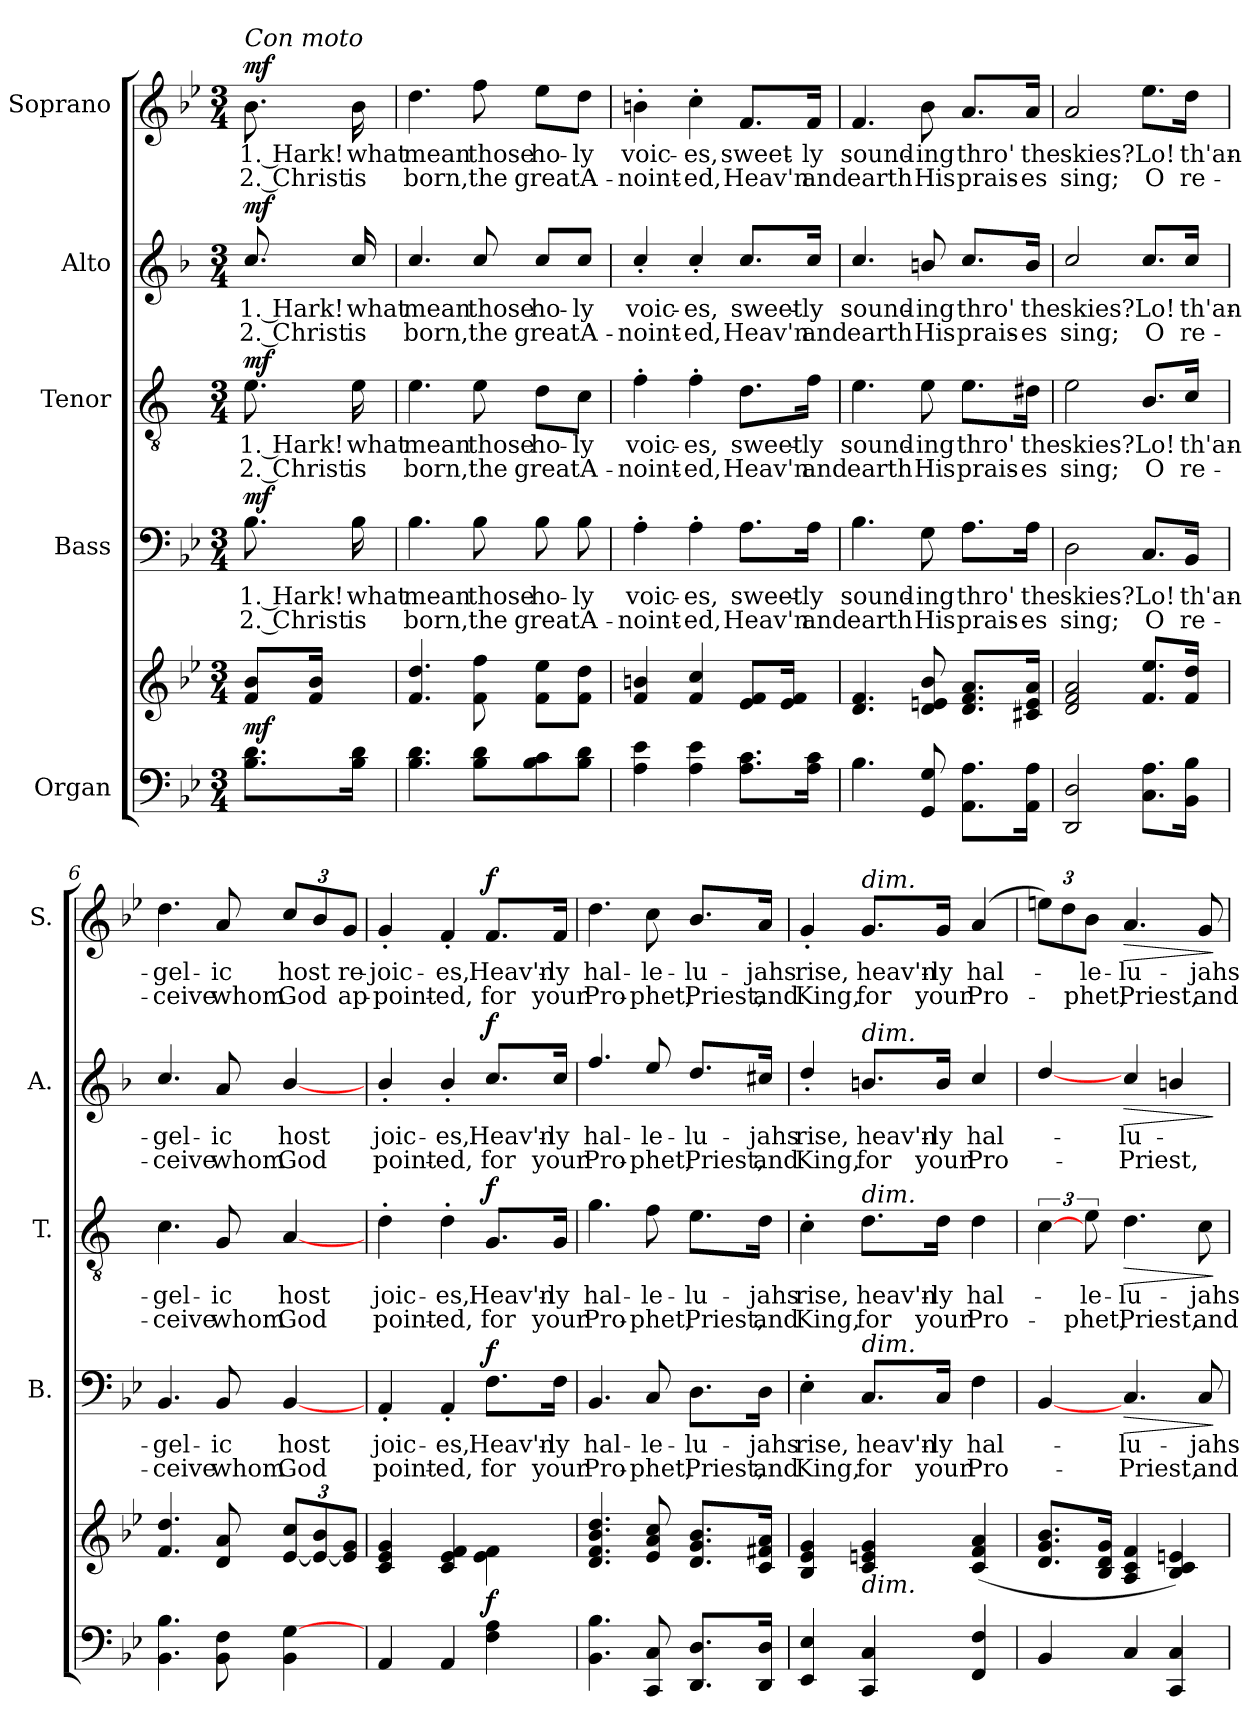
**kern	**kern	**dynam	**kern	**text	**text	**dynam	**kern	**text	**text	**dynam	**kern	**text	**text	**dynam	**kern	**text	**text	**dynam
*part5	*part5	*part5	*part4	*part4	*part4	*part4	*part3	*part3	*part3	*part3	*part2	*part2	*part2	*part2	*part1	*part1	*part1	*part1
*staff6	*staff5	*staff5/6	*staff4	*staff4	*staff4	*staff4	*staff3	*staff3	*staff3	*staff3	*staff2	*staff2	*staff2	*staff2	*staff1	*staff1	*staff1	*staff1
*I"Organ	*	*	*I"Bass	*	*	*	*I"Tenor	*	*	*	*I"Alto	*	*	*	*I"Soprano	*	*	*
*	*	*	*I'B.	*	*	*	*I'T.	*	*	*	*I'A.	*	*	*	*I'S.	*	*	*
*clefF4	*clefG2	*	*clefF4	*	*	*	*clefGv2	*	*	*	*clefG2	*	*	*	*clefG2	*	*	*
*	*	*	*	*	*	*	*ITrd1c2	*	*	*	*ITrd4c7	*	*	*	*	*	*	*
*k[b-e-]	*k[b-e-]	*	*k[b-e-]	*	*	*	*k[b-e-]	*	*	*	*k[b-e-]	*	*	*	*k[b-e-]	*	*	*
*B-:	*B-:	*	*B-:	*	*	*	*B-:	*	*	*	*B-:	*	*	*	*B-:	*	*	*
*M3/4	*M3/4	*	*M3/4	*	*	*	*M3/4	*	*	*	*M3/4	*	*	*	*M3/4	*	*	*
=1	=1	=1	=1	=1	=1	=1	=1	=1	=1	=1	=1	=1	=1	=1	=1	=1	=1	=1
!	!	!	!	!	!	!	!	!	!	!	!	!	!	!	!LO:TX:a:i:t=Con moto	!	!	!
!	!	!LO:DY:a=2	!	!LO:LY:b	!LO:LY:b	!LO:DY:a	!	!LO:LY:b	!LO:LY:b	!LO:DY:a	!	!LO:LY:b	!LO:LY:b	!LO:DY:a	!	!LO:LY:b	!LO:LY:b	!LO:DY:a
8.B-\ 8.d\L	8f/ 8b-/L	mf	8.B-\	1. Hark!	2. Christ	mf	8.d\	1. Hark!	2. Christ	mf	8.f/	1. Hark!	2. Christ	mf	8.b-\	1. Hark!	2. Christ	mf
.	16f/ 16b-/Jk	.	.	.	.	.	.	.	.	.	.	.	.	.	.	.	.	.
!	!	!	!	!LO:LY:b	!LO:LY:b	!	!	!LO:LY:b	!LO:LY:b	!	!	!LO:LY:b	!LO:LY:b	!	!	!LO:LY:b	!LO:LY:b	!
16B-\ 16d\Jk	16ryy	.	16B-\	what	is	.	16d\	what	is	.	16f/	what	is	.	16b-\	what	is	.
=2	=2	=2	=2	=2	=2	=2	=2	=2	=2	=2	=2	=2	=2	=2	=2	=2	=2	=2
!	!	!	!	!LO:LY:b	!LO:LY:b	!	!	!LO:LY:b	!LO:LY:b	!	!	!LO:LY:b	!LO:LY:b	!	!	!LO:LY:b	!LO:LY:b	!
4.B-\ 4.d\	4.f/ 4.dd/	.	4.B-\	mean	born,	.	4.d\	mean	born,	.	4.f/	mean	born,	.	4.dd\	mean	born,	.
!	!	!	!	!LO:LY:b	!LO:LY:b	!	!	!LO:LY:b	!LO:LY:b	!	!	!LO:LY:b	!LO:LY:b	!	!	!LO:LY:b	!LO:LY:b	!
8B-\ 8d\L	8f\ 8ff\	.	8B-\	those	the	.	8d\	those	the	.	8f/	those	the	.	8ff\	those	the	.
!	!	!	!	!LO:LY:b	!LO:LY:b	!	!	!LO:LY:b	!LO:LY:b	!	!	!LO:LY:b	!LO:LY:b	!	!	!LO:LY:b	!LO:LY:b	!
8B-\ 8c\	8f\ 8ee-\L	.	8B-\	ho-	great	.	8c\L	ho-	great	.	8f/L	ho-	great	.	8ee-\L	ho-	great	.
!	!	!	!	!LO:LY:b	!LO:LY:b	!	!	!LO:LY:b	!LO:LY:b	!	!	!LO:LY:b	!LO:LY:b	!	!	!LO:LY:b	!LO:LY:b	!
8B-\ 8d\J	8f\ 8dd\J	.	8B-\	-ly	A-	.	8B-\J	-ly	A-	.	8f/J	-ly	A-	.	8dd\J	-ly	A-	.
=3	=3	=3	=3	=3	=3	=3	=3	=3	=3	=3	=3	=3	=3	=3	=3	=3	=3	=3
!	!	!	!	!LO:LY:b	!LO:LY:b	!	!	!LO:LY:b	!LO:LY:b	!	!	!LO:LY:b	!LO:LY:b	!	!	!LO:LY:b	!LO:LY:b	!
4A\ 4e-\	4f/ 4bn/	.	4A'>\	voic-	-noint-	.	4e-'>\	voic-	-noint-	.	4f'</	voic-	-noint-	.	4bn'>\	voic-	-noint-	.
!	!	!	!	!LO:LY:b	!LO:LY:b	!	!	!LO:LY:b	!LO:LY:b	!	!	!LO:LY:b	!LO:LY:b	!	!	!LO:LY:b	!LO:LY:b	!
4A\ 4e-\	4f/ 4cc/	.	4A'>\	-es,	-ed,	.	4e-'>\	-es,	-ed,	.	4f'</	-es,	-ed,	.	4cc'>\	-es,	-ed,	.
!	!	!	!	!LO:LY:b	!LO:LY:b	!	!	!LO:LY:b	!LO:LY:b	!	!	!LO:LY:b	!LO:LY:b	!	!	!LO:LY:b	!LO:LY:b	!
8.A\ 8.c\L	8e-/ 8f/L	.	8.A\L	sweet-	Heav'n	.	8.c\L	sweet-	Heav'n	.	8.f/L	sweet-	Heav'n	.	8.f/L	sweet-	Heav'n	.
.	16e-/ 16f/Jk	.	.	.	.	.	.	.	.	.	.	.	.	.	.	.	.	.
!	!	!	!	!LO:LY:b	!LO:LY:b	!	!	!LO:LY:b	!LO:LY:b	!	!	!LO:LY:b	!LO:LY:b	!	!	!LO:LY:b	!LO:LY:b	!
16A\ 16c\Jk	16ryy	.	16A\Jk	-ly	and	.	16e-\Jk	-ly	and	.	16f/Jk	-ly	and	.	16f/Jk	-ly	and	.
=4	=4	=4	=4	=4	=4	=4	=4	=4	=4	=4	=4	=4	=4	=4	=4	=4	=4	=4
!	!	!	!	!LO:LY:b	!LO:LY:b	!	!	!LO:LY:b	!LO:LY:b	!	!	!LO:LY:b	!LO:LY:b	!	!	!LO:LY:b	!LO:LY:b	!
4.B-\	4.d/ 4.f/	.	4.B-\	sound-	earth	.	4.d\	sound-	earth	.	4.f/	sound-	earth	.	4.f/	sound-	earth	.
!	!	!	!	!LO:LY:b	!LO:LY:b	!	!	!LO:LY:b	!LO:LY:b	!	!	!LO:LY:b	!LO:LY:b	!	!	!LO:LY:b	!LO:LY:b	!
8GG/ 8G/	8d/ 8en/ 8b-/	.	8G\	-ing	His	.	8d\	-ing	His	.	8en/	-ing	His	.	8b-\	-ing	His	.
!	!	!	!	!LO:LY:b	!LO:LY:b	!	!	!LO:LY:b	!LO:LY:b	!	!	!LO:LY:b	!LO:LY:b	!	!	!LO:LY:b	!LO:LY:b	!
8.AA\ 8.A\L	8.d/ 8.f/ 8.a/L	.	8.A\L	thro'	prais-	.	8.d\L	thro'	prais-	.	8.f/L	thro'	prais-	.	8.a/L	thro'	prais-	.
!	!	!	!	!LO:LY:b	!LO:LY:b	!	!	!LO:LY:b	!LO:LY:b	!	!	!LO:LY:b	!LO:LY:b	!	!	!LO:LY:b	!LO:LY:b	!
16AA\ 16A\Jk	16c#X/ 16e/ 16a/Jk	.	16A\Jk	the	-es	.	16c#X\Jk	the	-es	.	16e/Jk	the	-es	.	16a/Jk	the	-es	.
=5	=5	=5	=5	=5	=5	=5	=5	=5	=5	=5	=5	=5	=5	=5	=5	=5	=5	=5
!	!	!	!	!LO:LY:b	!LO:LY:b	!	!	!LO:LY:b	!LO:LY:b	!	!	!LO:LY:b	!LO:LY:b	!	!	!LO:LY:b	!LO:LY:b	!
2DD/ 2D/	2d/ 2f/ 2a/	.	2D\	skies?	sing;	.	2d\	skies?	sing;	.	2f/	skies?	sing;	.	2a/	skies?	sing;	.
!	!	!	!	!LO:LY:b	!LO:LY:b	!	!	!LO:LY:b	!LO:LY:b	!	!	!LO:LY:b	!LO:LY:b	!	!	!LO:LY:b	!LO:LY:b	!
8.C\ 8.A\L	8.f/ 8.ee-/L	.	8.C/L	Lo!	O	.	8.A/L	Lo!	O	.	8.f/L	Lo!	O	.	8.ee-\L	Lo!	O	.
!	!	!	!	!LO:LY:b	!LO:LY:b	!	!	!LO:LY:b	!LO:LY:b	!	!	!LO:LY:b	!LO:LY:b	!	!	!LO:LY:b	!LO:LY:b	!
16BB-\ 16B-\Jk	16f/ 16dd/Jk	.	16BB-/Jk	th'an-	re-	.	16B-/Jk	th'an-	re-	.	16f/Jk	th'an-	re-	.	16dd\Jk	th'an-	re-	.
!!LO:LB:g=z
=6	=6	=6	=6	=6	=6	=6	=6	=6	=6	=6	=6	=6	=6	=6	=6	=6	=6	=6
!	!	!	!	!LO:LY:b	!LO:LY:b	!	!	!LO:LY:b	!LO:LY:b	!	!	!LO:LY:b	!LO:LY:b	!	!	!LO:LY:b	!LO:LY:b	!
4.BB-\ 4.B-\	4.f/ 4.dd/	.	4.BB-/	-gel-	-ceive	.	4.B-\	-gel-	-ceive	.	4.f/	-gel-	-ceive	.	4.dd\	-gel-	-ceive	.
!	!	!	!	!LO:LY:b	!LO:LY:b	!	!	!LO:LY:b	!LO:LY:b	!	!	!LO:LY:b	!LO:LY:b	!	!	!LO:LY:b	!LO:LY:b	!
8BB-\ 8F\	8d/ 8a/	.	8BB-/	-ic	whom	.	8F/	-ic	whom	.	8d/	-ic	whom	.	8a/	-ic	whom	.
!	!	!	!	!LO:LY:b	!LO:LY:b	!	!	!LO:LY:b	!LO:LY:b	!	!	!LO:LY:b	!LO:LY:b	!	!	!LO:LY:b	!LO:LY:b	!
4BB-\ [4G\	[12e-/ 12cc/L	.	[<4BB-/	host	God	.	[<4G/	host	God	.	[4e-/	host	God	.	12cc/L	host	God	.
.	12e-/_ 12b-/	.	.	.	.	.	.	.	.	.	.	.	.	.	12b-/	.	.	.
!	!	!	!	!	!	!	!	!	!	!	!	!	!	!	!	!LO:LY:b	!LO:LY:b	!
.	12e-/] 12g/J	.	.	.	.	.	.	.	.	.	.	.	.	.	12g/J	re-	ap-	.
!!LO:PB:g=z
=7	=7	=7	=7	=7	=7	=7	=7	=7	=7	=7	=7	=7	=7	=7	=7	=7	=7	=7
!	!	!	!	!LO:LY:b	!LO:LY:b	!	!	!LO:LY:b	!LO:LY:b	!	!	!LO:LY:b	!LO:LY:b	!	!	!LO:LY:b	!LO:LY:b	!
4AA/	4c/ 4e-/ 4g/	.	4AA'>/	-joic-	-point-	.	4c'>\	-joic-	-point-	.	4e-'>/	-joic-	-point-	.	4g'>/	-joic-	-point-	.
!	!	!	!	!LO:LY:b	!LO:LY:b	!	!	!LO:LY:b	!LO:LY:b	!	!	!LO:LY:b	!LO:LY:b	!	!	!LO:LY:b	!LO:LY:b	!
4AA/	4c/ 4e-/ 4f/	.	4AA'>/	-es,	-ed,	.	4c'>\	-es,	-ed,	.	4e-'>/	-es,	-ed,	.	4f'>/	-es,	-ed,	.
!	!	!LO:DY:a=2	!	!LO:LY:b	!LO:LY:b	!LO:DY:a	!	!LO:LY:b	!LO:LY:b	!LO:DY:a	!	!LO:LY:b	!LO:LY:b	!LO:DY:a	!	!LO:LY:b	!LO:LY:b	!LO:DY:a
4F\ 4A\	4e-\ 4f\	f	8.F\L	Heav'n-	for	f	8.F/L	Heav'n-	for	f	8.f/L	Heav'n-	for	f	8.f/L	Heav'n-	for	f
!	!	!	!	!LO:LY:b	!LO:LY:b	!	!	!LO:LY:b	!LO:LY:b	!	!	!LO:LY:b	!LO:LY:b	!	!	!LO:LY:b	!LO:LY:b	!
.	.	.	16F\Jk	-ly	your	.	16F/Jk	-ly	your	.	16f/Jk	-ly	your	.	16f/Jk	-ly	your	.
=8	=8	=8	=8	=8	=8	=8	=8	=8	=8	=8	=8	=8	=8	=8	=8	=8	=8	=8
!	!	!	!	!LO:LY:b	!LO:LY:b	!	!	!LO:LY:b	!LO:LY:b	!	!	!LO:LY:b	!LO:LY:b	!	!	!LO:LY:b	!LO:LY:b	!
4.BB-\ 4.B-\	4.d/ 4.f/ 4.b-/ 4.dd/	.	4.BB-/	hal-	Pro-	.	4.f\	hal-	Pro-	.	4.b-/	hal-	Pro-	.	4.dd\	hal-	Pro-	.
!	!	!	!	!LO:LY:b	!LO:LY:b	!	!	!LO:LY:b	!LO:LY:b	!	!	!LO:LY:b	!LO:LY:b	!	!	!LO:LY:b	!LO:LY:b	!
8CC/ 8C/	8e-/ 8a/ 8cc/	.	8C/	-le-	-phet,	.	8e-\	-le-	-phet,	.	8a/	-le-	-phet,	.	8cc\	-le-	-phet,	.
!	!	!	!	!LO:LY:b	!LO:LY:b	!	!	!LO:LY:b	!LO:LY:b	!	!	!LO:LY:b	!LO:LY:b	!	!	!LO:LY:b	!LO:LY:b	!
8.DD/ 8.D/L	8.d/ 8.g/ 8.b-/L	.	8.D\L	-lu-	Priest,	.	8.d\L	-lu-	Priest,	.	8.g/L	-lu-	Priest,	.	8.b-/L	-lu-	Priest,	.
!	!	!	!	!LO:LY:b	!LO:LY:b	!	!	!LO:LY:b	!LO:LY:b	!	!	!LO:LY:b	!LO:LY:b	!	!	!LO:LY:b	!LO:LY:b	!
16DD/ 16D/Jk	16c/ 16f#X/ 16a/Jk	.	16D\Jk	-jahs	and	.	16c\Jk	-jahs	and	.	16f#X/Jk	-jahs	and	.	16a/Jk	-jahs	and	.
=9	=9	=9	=9	=9	=9	=9	=9	=9	=9	=9	=9	=9	=9	=9	=9	=9	=9	=9
!	!	!	!	!LO:LY:b	!LO:LY:b	!	!	!LO:LY:b	!LO:LY:b	!	!	!LO:LY:b	!LO:LY:b	!	!	!LO:LY:b	!LO:LY:b	!
4EE-/ 4E-/	4B-/ 4e-/ 4g/	.	4E-'>\	rise,	King,	.	4B-'>\	rise,	King,	.	4g'</	rise,	King,	.	4g'</	rise,	King,	.
!	!	!	!	!	!	!	!	!	!	!	!	!	!	!	!LO:TX:a:i:t=dim.	!	!	!
!	!	!	!	!	!	!	!	!	!	!	!LO:TX:a:i:t=dim.	!	!	!	!	!	!	!
!	!	!	!	!	!	!	!LO:TX:a:i:t=dim.	!	!	!	!	!	!	!	!	!	!	!
!	!	!	!LO:TX:a:i:t=dim.	!	!	!	!	!	!	!	!	!	!	!	!	!	!	!
!	!LO:TX:b:i:t=dim.	!	!	!	!	!	!	!	!	!	!	!	!	!	!	!	!	!
!	!	!	!	!LO:LY:b	!LO:LY:b	!	!	!LO:LY:b	!LO:LY:b	!	!	!LO:LY:b	!LO:LY:b	!	!	!LO:LY:b	!LO:LY:b	!
4CC/ 4C/	4c/ 4en/ 4g/	.	8.C/L	heav'n-	for	.	8.c\L	heav'n-	for	.	8.en/L	heav'n-	for	.	8.g/L	heav'n-	for	.
!	!	!	!	!LO:LY:b	!LO:LY:b	!	!	!LO:LY:b	!LO:LY:b	!	!	!LO:LY:b	!LO:LY:b	!	!	!LO:LY:b	!LO:LY:b	!
.	.	.	16C/Jk	-ly	your	.	16c\Jk	-ly	your	.	16e/Jk	-ly	your	.	16g/Jk	-ly	your	.
!	!	!	!	!LO:LY:b	!LO:LY:b	!	!	!LO:LY:b	!LO:LY:b	!	!	!LO:LY:b	!LO:LY:b	!	!	!LO:LY:b	!LO:LY:b	!
4FF/ 4F/	(>4c/ 4f/ 4a/	.	4F\	hal-	Pro-	.	4c\	hal-	Pro-	.	4f/	hal-	Pro-	.	(>4a/	hal-	Pro-	.
=10	=10	=10	=10	=10	=10	=10	=10	=10	=10	=10	=10	=10	=10	=10	=10	=10	=10	=10
4BB-/	8.d/ 8.g/ 8.b-/L	.	[4BB-/	.	.	.	[6B-\	.	.	.	[4g/	.	.	.	12een\L)	.	.	.
.	.	.	.	.	.	.	.	.	.	.	.	.	.	.	12dd\	.	.	.
!	!	!	!	!	!	!	!	!LO:LY:b	!LO:LY:b	!	!	!	!	!	!	!LO:LY:b	!LO:LY:b	!
.	.	.	.	.	.	.	12d\	-le-	-phet,	.	.	.	.	.	12b-\J	-le-	-phet,	.
.	16B-/ 16d/ 16g/Jk	.	.	.	.	.	.	.	.	.	.	.	.	.	.	.	.	.
!	!	!	!	!LO:LY:b	!LO:LY:b	!LO:HP:b	!	!LO:LY:b	!LO:LY:b	!LO:HP:b	!	!LO:LY:b	!LO:LY:b	!LO:HP:b	!	!LO:LY:b	!LO:LY:b	!LO:HP:b
4C/	4A/ 4c/ 4f/	.	4.C/	-lu-	Priest,	>	4.c\	-lu-	Priest,	>	4f/	-lu-	Priest,	>	4.a/	-lu-	Priest,	>
4CC/ 4C/	4B-/ 4c/ 4en/)	.	.	.	.	.	.	.	.	.	4en/	.	.	.	.	.	.	.
!	!	!	!	!LO:LY:b	!LO:LY:b	!	!	!LO:LY:b	!LO:LY:b	!	!	!	!	!	!	!LO:LY:b	!LO:LY:b	!
.	.	.	8C/	-jahs	and	.	8B-\	-jahs	and	.	.	.	.	.	8g/	-jahs	and	.
.	.	.	.	.	.	]	.	.	.	]	.	.	.	]	.	.	.	]
=	=	=	=	=	=	=	=	=	=	=	=	=	=	=	=	=	=	=
*-	*-	*-	*-	*-	*-	*-	*-	*-	*-	*-	*-	*-	*-	*-	*-	*-	*-	*-
